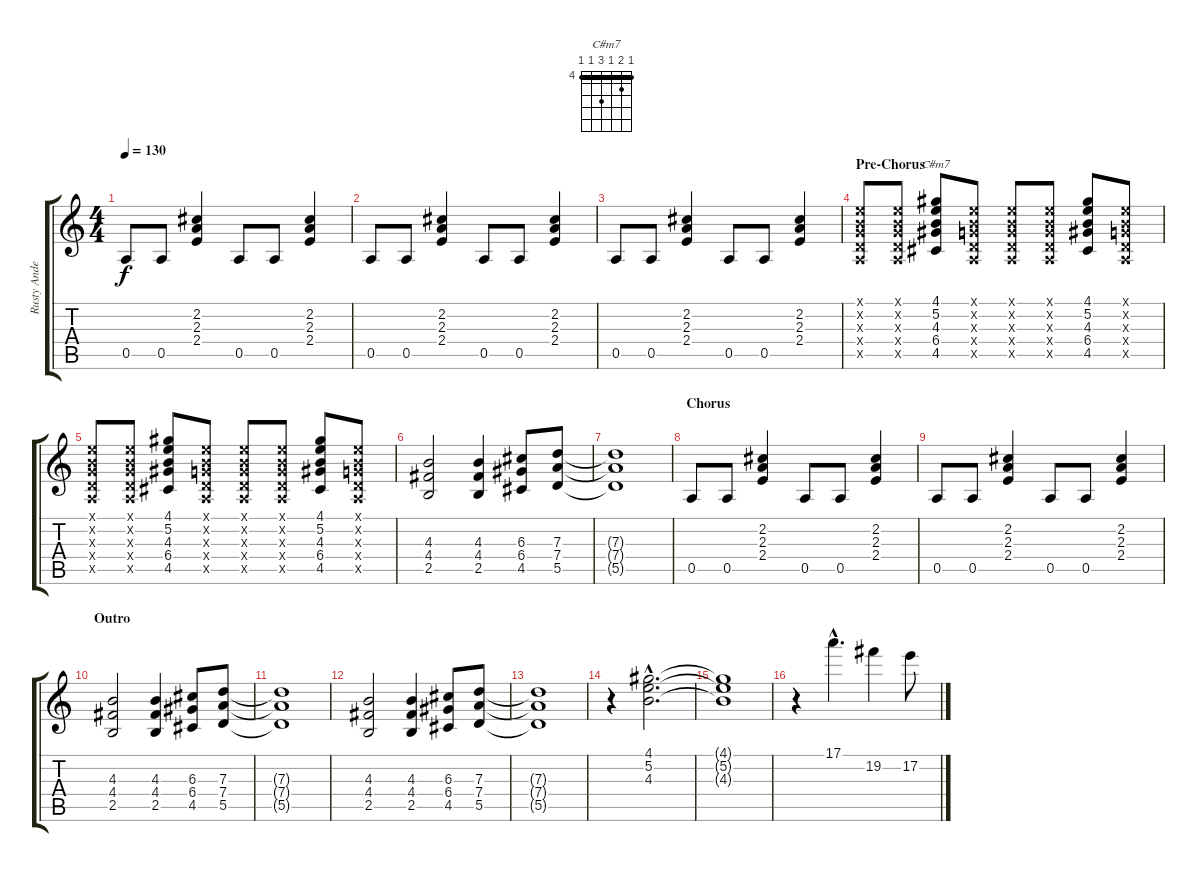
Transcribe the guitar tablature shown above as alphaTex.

\track ("Rusty Anderton" "Rusty Ande") {instrument distortionguitar}
\staff {score tabs}
\tuning (E4 B3 G3 D3 A2 E2) {hide}
\chord ("C#m7" 4 5 4 6 4 4) {firstfret 4 barre 4}
\ts (4 4)
\tempo 130
\clef g2
\ks c
0.5.8{dy f} 0.5.8 (2.2 2.3 2.4).4 0.5.8 0.5.8 (2.2 2.3 2.4).4 |
0.5.8 0.5.8 (2.2 2.3 2.4).4 0.5.8 0.5.8 (2.2 2.3 2.4).4 |
0.5.8 0.5.8 (2.2 2.3 2.4).4 0.5.8 0.5.8 (2.2 2.3 2.4).4 |
\section ("" "Pre-Chorus")
(0.1{x} 0.2{x} 0.3{x} 0.4{x} 0.5{x}).8 (0.1{x} 0.2{x} 0.3{x} 0.4{x} 0.5{x}).8 (4.1 5.2 4.3 6.4 4.5).8{ch "C#m7"} (0.1{x} 0.2{x} 0.3{x} 0.4{x} 0.5{x}).8 (0.1{x} 0.2{x} 0.3{x} 0.4{x} 0.5{x}).8 (0.1{x} 0.2{x} 0.3{x} 0.4{x} 0.5{x}).8 (4.1 5.2 4.3 6.4 4.5).8 (0.1{x} 0.2{x} 0.3{x} 0.4{x} 0.5{x}).8 |
(0.1{x} 0.2{x} 0.3{x} 0.4{x} 0.5{x}).8 (0.1{x} 0.2{x} 0.3{x} 0.4{x} 0.5{x}).8 (4.1 5.2 4.3 6.4 4.5).8 (0.1{x} 0.2{x} 0.3{x} 0.4{x} 0.5{x}).8 (0.1{x} 0.2{x} 0.3{x} 0.4{x} 0.5{x}).8 (0.1{x} 0.2{x} 0.3{x} 0.4{x} 0.5{x}).8 (4.1 5.2 4.3 6.4 4.5).8 (0.1{x} 0.2{x} 0.3{x} 0.4{x} 0.5{x}).8 |
(4.3 4.4 2.5).2 (4.3 4.4 2.5).4 (6.3 6.4 4.5).8 (7.3 7.4 5.5).8 |
(7.3{t} 7.4{t} 5.5{t}).1 |
\section ("" "Chorus")
0.5.8 0.5.8 (2.2 2.3 2.4).4 0.5.8 0.5.8 (2.2 2.3 2.4).4 |
0.5.8 0.5.8 (2.2 2.3 2.4).4 0.5.8 0.5.8 (2.2 2.3 2.4).4 |
\section ("" "Outro")
(4.3 4.4 2.5).2 (4.3 4.4 2.5).4 (6.3 6.4 4.5).8 (7.3 7.4 5.5).8 |
(7.3{t} 7.4{t} 5.5{t}).1 |
(4.3 4.4 2.5).2 (4.3 4.4 2.5).4 (6.3 6.4 4.5).8 (7.3 7.4 5.5).8 |
(7.3{t} 7.4{t} 5.5{t}).1 |
r.4 (4.1{hac} 5.2{hac} 4.3{hac}).2{d} |
(4.1{t} 5.2{t} 4.3{t}).1 |
r.4 17.1{hac}.4{d} 19.2.4 17.2.8
